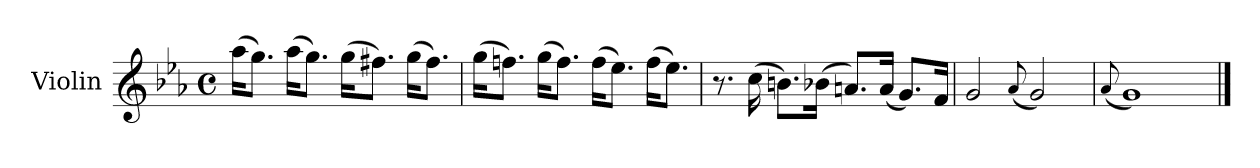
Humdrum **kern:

**kern
*part1
*staff1
*I"Violin
*I'Vln.
*clefG2
*k[b-e-a-]
*M4/4
*met(c)
=1
(>16aa-\KL
8.gg\J)
(>16aa-\KL
8.gg\J)
(>16gg\KL
8.ff#X\J)
(>16gg\KL
8.ff#\J)
=2
(>16gg\KL
8.ffn\J)
(>16gg\KL
8.ff\J)
(>16ff\KL
8.ee-\J)
(>16ff\KL
8.ee-\J)
=3
8.r
(>16cc\
8.bn\L)
(>16b-X\Jk
8.an/L)
(<16a/Jk
8.g/L)
16f/Jk
=4
2g/
(<8qqa-/
2g/)
!!LO:LB:g=z
=5
(<8qqa-/
1g)
==
*-
